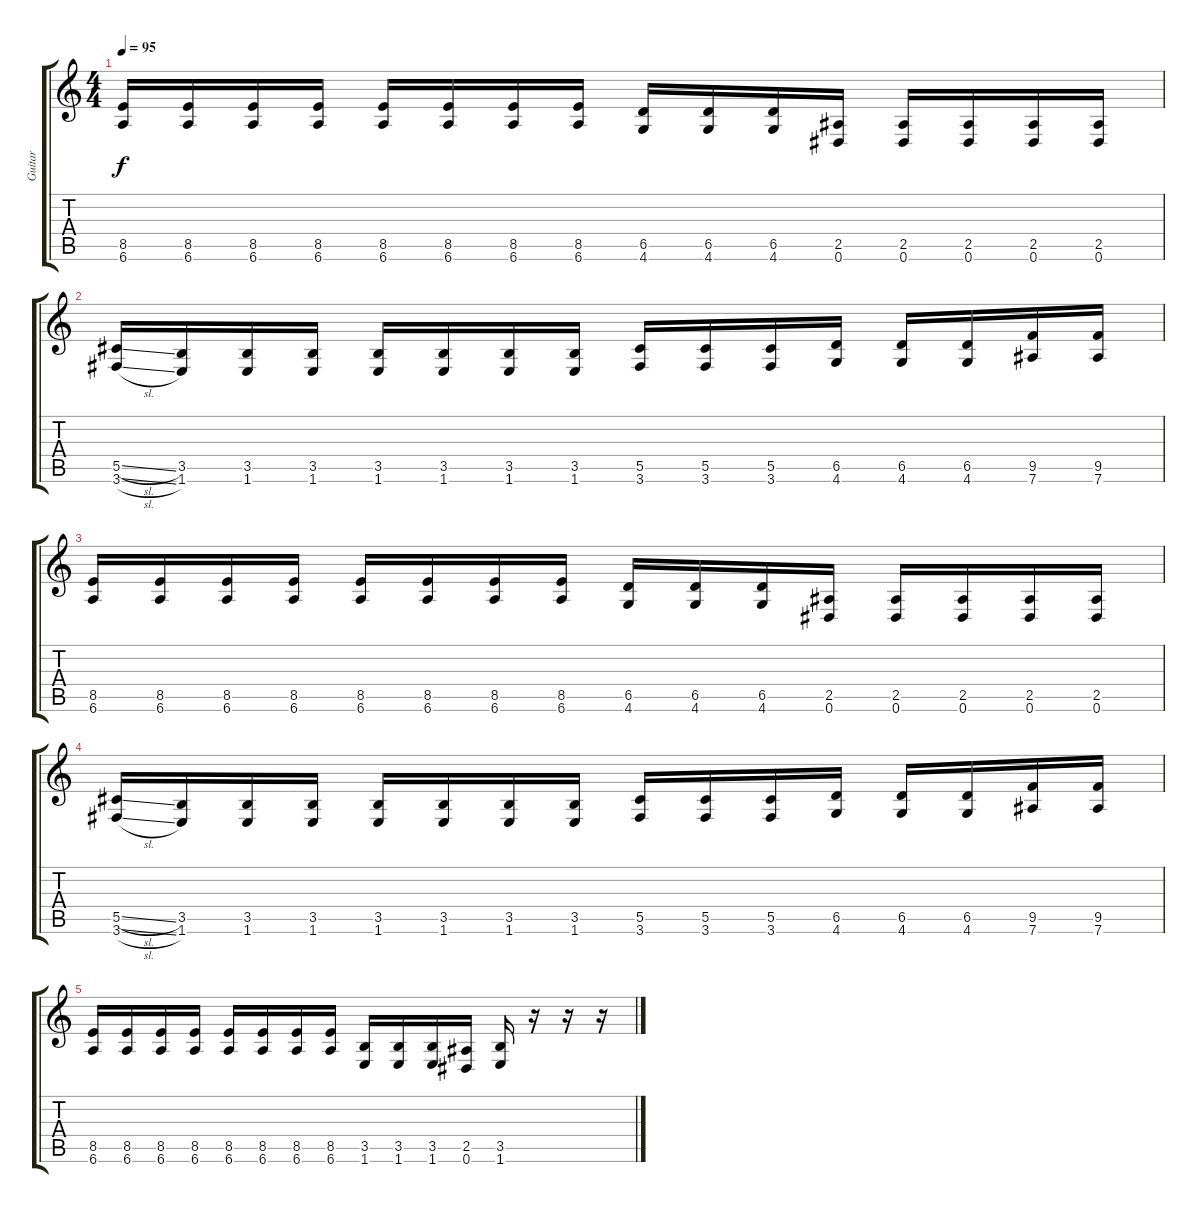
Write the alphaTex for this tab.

\track ("Guitar" "Guitar") {instrument distortionguitar}
\staff {score tabs}
\tuning (Eb4 Bb3 Gb3 Db3 Ab2 Eb2) {hide}
\ts (4 4)
\tempo 95
\clef g2
\ks c
(8.5 6.6).16{dy f} (8.5 6.6).16 (8.5 6.6).16 (8.5 6.6).16 (8.5 6.6).16 (8.5 6.6).16 (8.5 6.6).16 (8.5 6.6).16 (6.5 4.6).16 (6.5 4.6).16 (6.5 4.6).16 (2.5 0.6).16 (2.5 0.6).16 (2.5 0.6).16 (2.5 0.6).16 (2.5 0.6).16 |
(5.5{sl} 3.6{sl}).16 (3.5 1.6).16 (3.5 1.6).16 (3.5 1.6).16 (3.5 1.6).16 (3.5 1.6).16 (3.5 1.6).16 (3.5 1.6).16 (5.5 3.6).16 (5.5 3.6).16 (5.5 3.6).16 (6.5 4.6).16 (6.5 4.6).16 (6.5 4.6).16 (9.5 7.6).16 (9.5 7.6).16 |
(8.5 6.6).16 (8.5 6.6).16 (8.5 6.6).16 (8.5 6.6).16 (8.5 6.6).16 (8.5 6.6).16 (8.5 6.6).16 (8.5 6.6).16 (6.5 4.6).16 (6.5 4.6).16 (6.5 4.6).16 (2.5 0.6).16 (2.5 0.6).16 (2.5 0.6).16 (2.5 0.6).16 (2.5 0.6).16 |
(5.5{sl} 3.6{sl}).16 (3.5 1.6).16 (3.5 1.6).16 (3.5 1.6).16 (3.5 1.6).16 (3.5 1.6).16 (3.5 1.6).16 (3.5 1.6).16 (5.5 3.6).16 (5.5 3.6).16 (5.5 3.6).16 (6.5 4.6).16 (6.5 4.6).16 (6.5 4.6).16 (9.5 7.6).16 (9.5 7.6).16 |
(8.5 6.6).16 (8.5 6.6).16 (8.5 6.6).16 (8.5 6.6).16 (8.5 6.6).16 (8.5 6.6).16 (8.5 6.6).16 (8.5 6.6).16 (3.5 1.6).16 (3.5 1.6).16 (3.5 1.6).16 (2.5 0.6).16 (3.5 1.6).16 r.16 r.16 r.16
